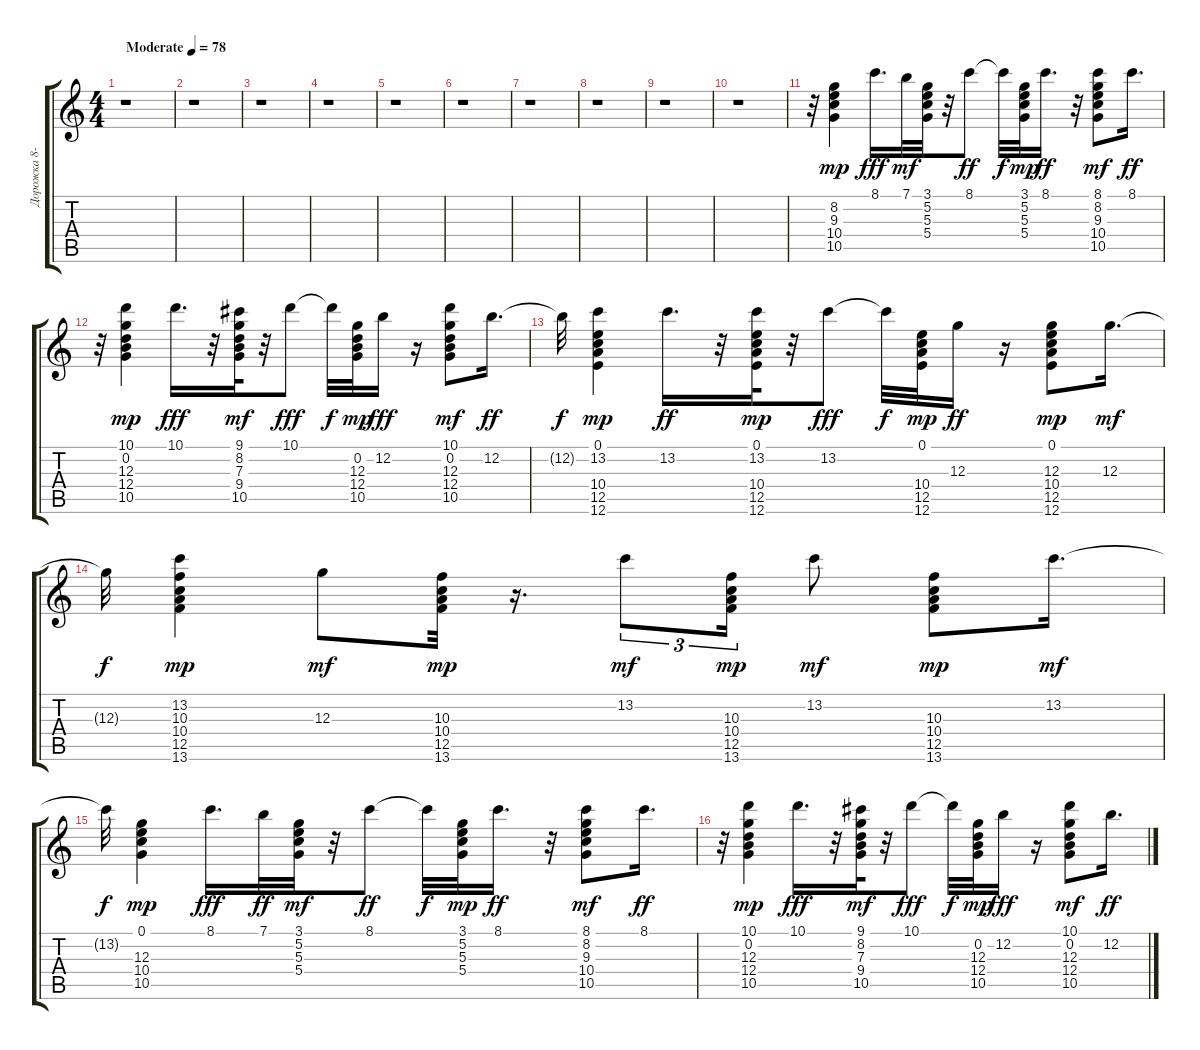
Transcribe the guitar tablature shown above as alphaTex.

\track ("Дорожка 8-9" "Дорожка 8-") {instrument overdrivenguitar}
\staff {score tabs}
\tuning (E4 B3 G3 D3 A2 E2) {hide}
\ts (4 4)
\tempo (78 "Moderate")
\clef g2
\ks c
r.1{dy mp instrument overdrivenguitar} |
r.1 |
r.1 |
r.1 |
r.1 |
r.1 |
r.1 |
r.1 |
r.1 |
r.1 |
r.32 (8.2 9.3 10.4 10.5).4 8.1.16{d dy fff} 7.1.32{dy mf} (3.1 5.2 5.3 5.4).32 r.32 8.1.8{dy ff} 8.1{t}.32{dy f} (3.1 5.2 5.3 5.4).32{dy mp} 8.1.16{d dy ff} r.32 (8.1 8.2 9.3 10.4 10.5).8{dy mf} 8.1.16{d dy ff} |
r.32 (10.1 0.2 12.3 12.4 10.5).4{dy mp} 10.1.16{d dy fff} r.32 (9.1 8.2 7.3 9.4 10.5).32{dy mf} r.32 10.1.8{dy fff} 10.1{t}.32{dy f} (0.2 12.3 12.4 10.5).32{dy mp} 12.2.16{dy fff} r.16 (10.1 0.2 12.3 12.4 10.5).8{dy mf} 12.2.16{d dy ff} |
12.2{t}.32{dy f} (0.1 13.2 10.4 12.5 12.6).4{dy mp} 13.2.16{d dy ff} r.32 (0.1 13.2 10.4 12.5 12.6).32{dy mp} r.32 13.2.8{dy fff} 13.2{t}.32{dy f} (0.1 10.4 12.5 12.6).32{dy mp} 12.3.16{dy ff} r.16 (0.1 12.3 10.4 12.5 12.6).8{dy mp} 12.3.16{d dy mf} |
12.3{t}.32{dy f} (13.2 10.3 10.4 12.5 13.6).4{dy mp} 12.3.8{dy mf} (10.3 10.4 12.5 13.6).32{dy mp} r.16{d} 13.2.8{tu (3 2) dy mf} (10.3 10.4 12.5 13.6).16{tu (3 2) dy mp} 13.2.8{dy mf} (10.3 10.4 12.5 13.6).8{dy mp} 13.2.16{d dy mf} |
13.2{t}.32{dy f} (0.1 12.3 10.4 10.5).4{dy mp} 8.1.16{d dy fff} 7.1.32{dy ff} (3.1 5.2 5.3 5.4).32{dy mf} r.32 8.1.8{dy ff} 8.1{t}.32{dy f} (3.1 5.2 5.3 5.4).32{dy mp} 8.1.16{d dy ff} r.32 (8.1 8.2 9.3 10.4 10.5).8{dy mf} 8.1.16{d dy ff} |
r.32 (10.1 0.2 12.3 12.4 10.5).4{dy mp} 10.1.16{d dy fff} r.32 (9.1 8.2 7.3 9.4 10.5).32{dy mf} r.32 10.1.8{dy fff} 10.1{t}.32{dy f} (0.2 12.3 12.4 10.5).32{dy mp} 12.2.16{dy fff} r.16 (10.1 0.2 12.3 12.4 10.5).8{dy mf} 12.2.16{d dy ff}
